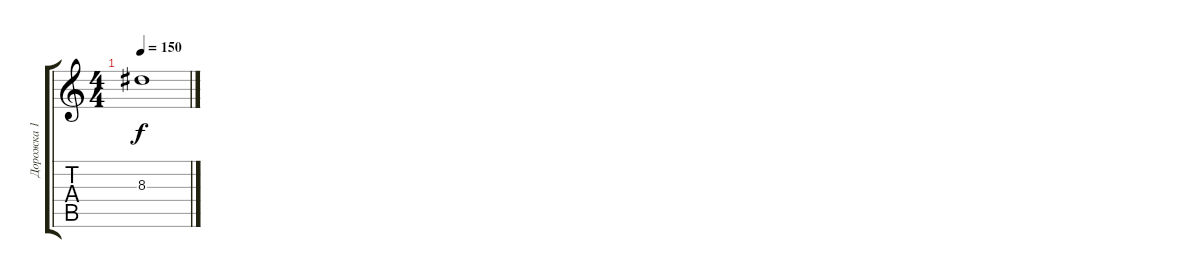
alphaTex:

\track ("Дорожка 1" "Дорожка 1") {instrument overdrivenguitar}
\staff {score tabs}
\tuning (E4 B3 G3 D3 A2 E2) {hide}
\ts (4 4)
\tempo 150
\clef g2
\ks c
8.3.1{dy f}
